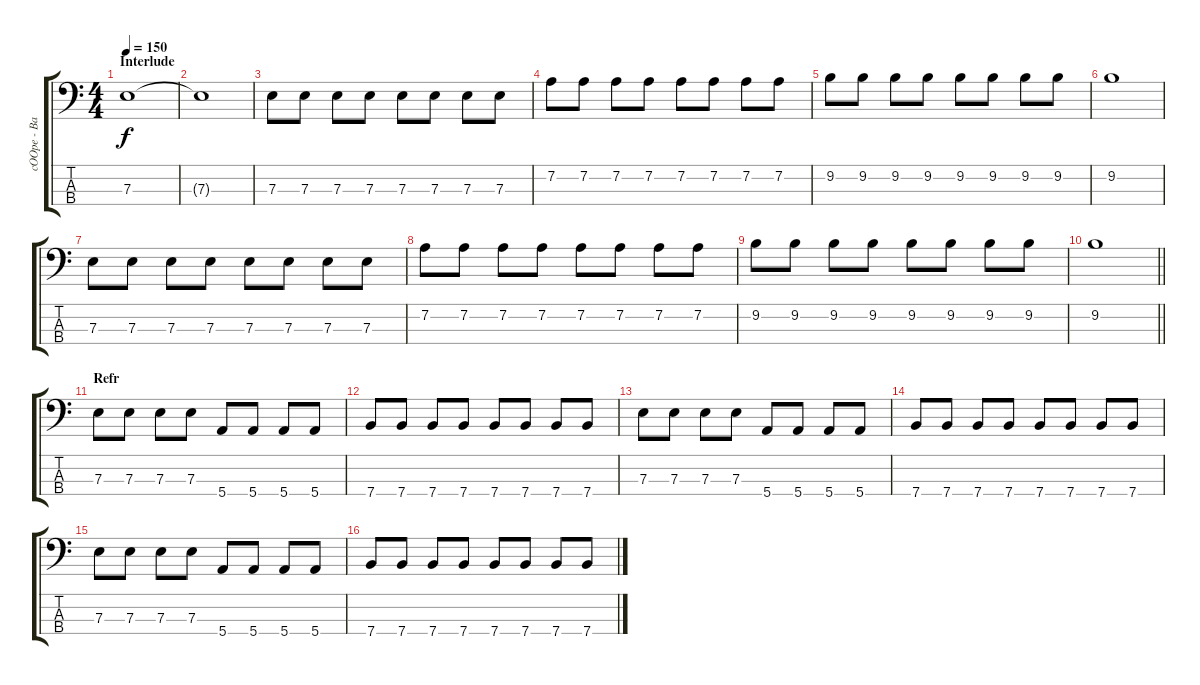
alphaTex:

\track ("cOOpe - Bass" "cOOpe - Ba") {instrument electricbassfinger}
\staff {score tabs}
\tuning (G2 D2 A1 E1) {hide}
\ts (4 4)
\section ("" "Interlude")
\tempo 150
\clef f4
\ks c
7.3.1{dy f} |
7.3{t}.1 |
7.3.8 7.3.8 7.3.8 7.3.8 7.3.8 7.3.8 7.3.8 7.3.8 |
7.2.8 7.2.8 7.2.8 7.2.8 7.2.8 7.2.8 7.2.8 7.2.8 |
9.2.8 9.2.8 9.2.8 9.2.8 9.2.8 9.2.8 9.2.8 9.2.8 |
9.2.1 |
7.3.8 7.3.8 7.3.8 7.3.8 7.3.8 7.3.8 7.3.8 7.3.8 |
7.2.8 7.2.8 7.2.8 7.2.8 7.2.8 7.2.8 7.2.8 7.2.8 |
9.2.8 9.2.8 9.2.8 9.2.8 9.2.8 9.2.8 9.2.8 9.2.8 |
\barLineRight lightlight
9.2.1 |
\section ("" "Refr")
7.3.8 7.3.8 7.3.8 7.3.8 5.4.8 5.4.8 5.4.8 5.4.8 |
7.4.8 7.4.8 7.4.8 7.4.8 7.4.8 7.4.8 7.4.8 7.4.8 |
7.3.8 7.3.8 7.3.8 7.3.8 5.4.8 5.4.8 5.4.8 5.4.8 |
7.4.8 7.4.8 7.4.8 7.4.8 7.4.8 7.4.8 7.4.8 7.4.8 |
7.3.8 7.3.8 7.3.8 7.3.8 5.4.8 5.4.8 5.4.8 5.4.8 |
7.4.8 7.4.8 7.4.8 7.4.8 7.4.8 7.4.8 7.4.8 7.4.8
